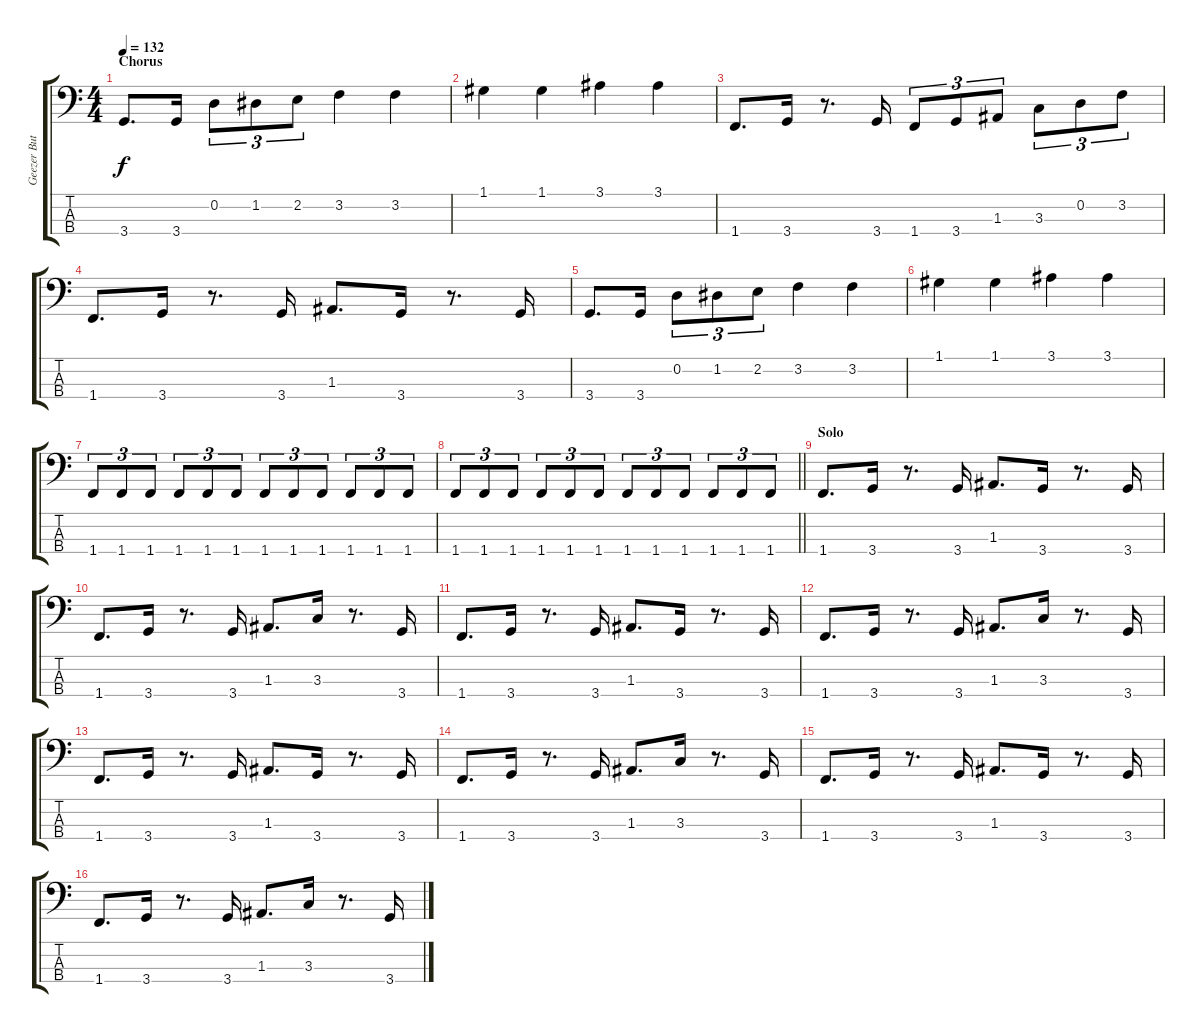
\track ("Geezer Butler" "Geezer But") {instrument electricbassfinger}
\staff {score tabs}
\tuning (G2 D2 A1 E1) {hide}
\ts (4 4)
\section ("" "Chorus")
\tempo 132
\clef f4
\ks c
3.4.8{d dy f} 3.4.16 0.2.8{tu (3 2)} 1.2.8{tu (3 2)} 2.2.8{tu (3 2)} 3.2.4 3.2.4 |
1.1.4 1.1.4 3.1.4 3.1.4 |
1.4.8{d} 3.4.16 r.8{d} 3.4.16 1.4.8{tu (3 2)} 3.4.8{tu (3 2)} 1.3.8{tu (3 2)} 3.3.8{tu (3 2)} 0.2.8{tu (3 2)} 3.2.8{tu (3 2)} |
1.4.8{d} 3.4.16 r.8{d} 3.4.16 1.3.8{d} 3.4.16 r.8{d} 3.4.16 |
3.4.8{d} 3.4.16 0.2.8{tu (3 2)} 1.2.8{tu (3 2)} 2.2.8{tu (3 2)} 3.2.4 3.2.4 |
1.1.4 1.1.4 3.1.4 3.1.4 |
1.4.8{tu (3 2)} 1.4.8{tu (3 2)} 1.4.8{tu (3 2)} 1.4.8{tu (3 2)} 1.4.8{tu (3 2)} 1.4.8{tu (3 2)} 1.4.8{tu (3 2)} 1.4.8{tu (3 2)} 1.4.8{tu (3 2)} 1.4.8{tu (3 2)} 1.4.8{tu (3 2)} 1.4.8{tu (3 2)} |
\barLineRight lightlight
1.4.8{tu (3 2)} 1.4.8{tu (3 2)} 1.4.8{tu (3 2)} 1.4.8{tu (3 2)} 1.4.8{tu (3 2)} 1.4.8{tu (3 2)} 1.4.8{tu (3 2)} 1.4.8{tu (3 2)} 1.4.8{tu (3 2)} 1.4.8{tu (3 2)} 1.4.8{tu (3 2)} 1.4.8{tu (3 2)} |
\section ("" "Solo")
1.4.8{d} 3.4.16 r.8{d} 3.4.16 1.3.8{d} 3.4.16 r.8{d} 3.4.16 |
1.4.8{d} 3.4.16 r.8{d} 3.4.16 1.3.8{d} 3.3.16 r.8{d} 3.4.16 |
1.4.8{d} 3.4.16 r.8{d} 3.4.16 1.3.8{d} 3.4.16 r.8{d} 3.4.16 |
1.4.8{d} 3.4.16 r.8{d} 3.4.16 1.3.8{d} 3.3.16 r.8{d} 3.4.16 |
1.4.8{d} 3.4.16 r.8{d} 3.4.16 1.3.8{d} 3.4.16 r.8{d} 3.4.16 |
1.4.8{d} 3.4.16 r.8{d} 3.4.16 1.3.8{d} 3.3.16 r.8{d} 3.4.16 |
1.4.8{d} 3.4.16 r.8{d} 3.4.16 1.3.8{d} 3.4.16 r.8{d} 3.4.16 |
1.4.8{d} 3.4.16 r.8{d} 3.4.16 1.3.8{d} 3.3.16 r.8{d} 3.4.16
